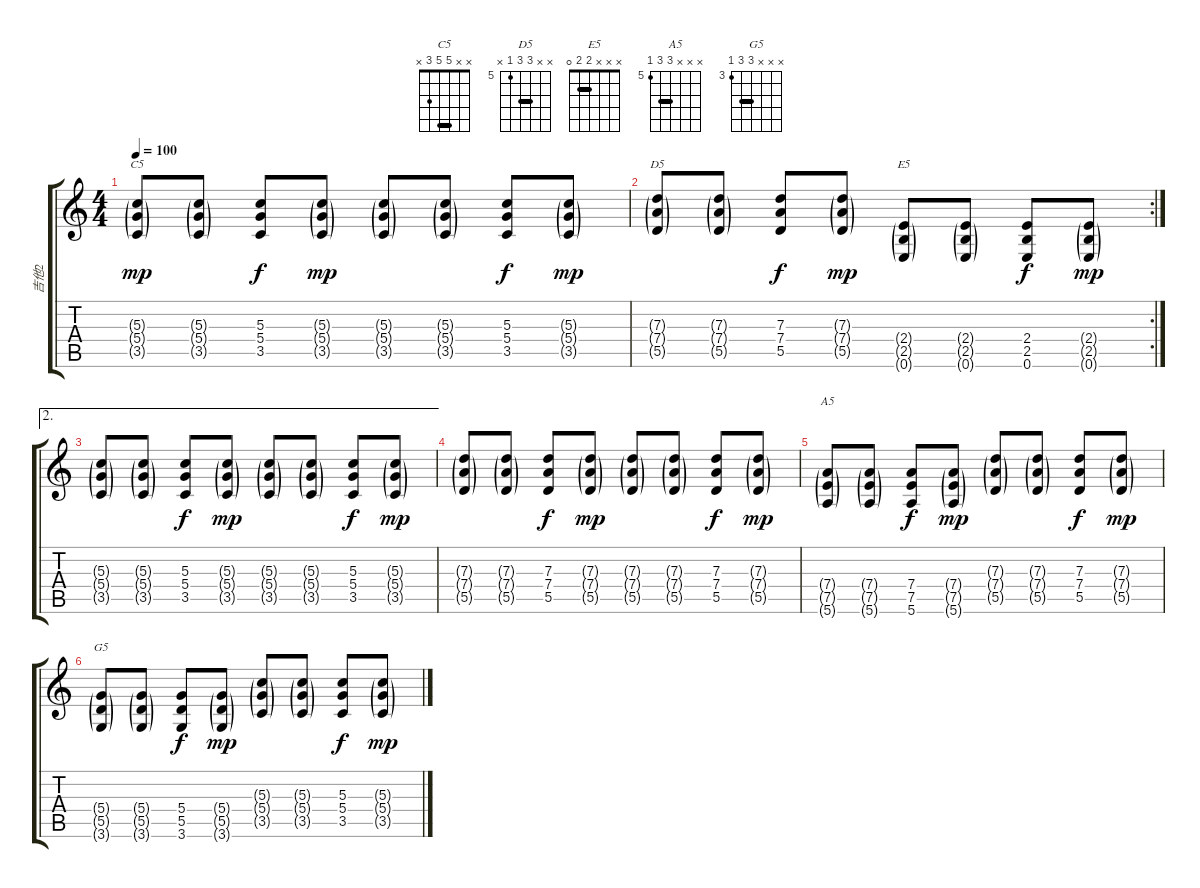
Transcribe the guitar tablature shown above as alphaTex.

\track ("吉他2" "吉他2") {instrument distortionguitar}
\staff {score tabs}
\tuning (E4 B3 G3 D3 A2 E2) {hide}
\chord ("C5" x x 5 5 3 x) {barre 5}
\chord ("D5" x x 7 7 5 x) {firstfret 5 barre 7}
\chord ("E5" x x x 2 2 0) {barre 2}
\chord ("A5" x x x 7 7 5) {firstfret 5 barre 7}
\chord ("G5" x x x 5 5 3) {firstfret 3 barre 5}
\ts (4 4)
\tempo 100
\clef g2
\ks c
(5.3{g} 5.4{g} 3.5{g}).8{ch "C5" dy mp} (5.3{g} 5.4{g} 3.5{g}).8 (5.3 5.4 3.5).8{dy f} (5.3{g} 5.4{g} 3.5{g}).8{dy mp} (5.3{g} 5.4{g} 3.5{g}).8 (5.3{g} 5.4{g} 3.5{g}).8 (5.3 5.4 3.5).8{dy f} (5.3{g} 5.4{g} 3.5{g}).8{dy mp} |
\rc 2
(7.3{g} 7.4{g} 5.5{g}).8{ch "D5"} (7.3{g} 7.4{g} 5.5{g}).8 (7.3 7.4 5.5).8{dy f} (7.3{g} 7.4{g} 5.5{g}).8{dy mp} (2.4{g} 2.5{g} 0.6{g}).8{ch "E5"} (2.4{g} 2.5{g} 0.6{g}).8 (2.4 2.5 0.6).8{dy f} (2.4{g} 2.5{g} 0.6{g}).8{dy mp} |
\ae 2
(5.3{g} 5.4{g} 3.5{g}).8 (5.3{g} 5.4{g} 3.5{g}).8 (5.3 5.4 3.5).8{dy f} (5.3{g} 5.4{g} 3.5{g}).8{dy mp} (5.3{g} 5.4{g} 3.5{g}).8 (5.3{g} 5.4{g} 3.5{g}).8 (5.3 5.4 3.5).8{dy f} (5.3{g} 5.4{g} 3.5{g}).8{dy mp} |
(7.3{g} 7.4{g} 5.5{g}).8 (7.3{g} 7.4{g} 5.5{g}).8 (7.3 7.4 5.5).8{dy f} (7.3{g} 7.4{g} 5.5{g}).8{dy mp} (7.3{g} 7.4{g} 5.5{g}).8 (7.3{g} 7.4{g} 5.5{g}).8 (7.3 7.4 5.5).8{dy f} (7.3{g} 7.4{g} 5.5{g}).8{dy mp} |
(7.4{g} 7.5{g} 5.6{g}).8{ch "A5"} (7.4{g} 7.5{g} 5.6{g}).8 (7.4 7.5 5.6).8{dy f} (7.4{g} 7.5{g} 5.6{g}).8{dy mp} (7.3{g} 7.4{g} 5.5{g}).8 (7.3{g} 7.4{g} 5.5{g}).8 (7.3 7.4 5.5).8{dy f} (7.3{g} 7.4{g} 5.5{g}).8{dy mp} |
(5.4{g} 5.5{g} 3.6{g}).8{ch "G5"} (5.4{g} 5.5{g} 3.6{g}).8 (5.4 5.5 3.6).8{dy f} (5.4{g} 5.5{g} 3.6{g}).8{dy mp} (5.3{g} 5.4{g} 3.5{g}).8 (5.3{g} 5.4{g} 3.5{g}).8 (5.3 5.4 3.5).8{dy f} (5.3{g} 5.4{g} 3.5{g}).8{dy mp}
